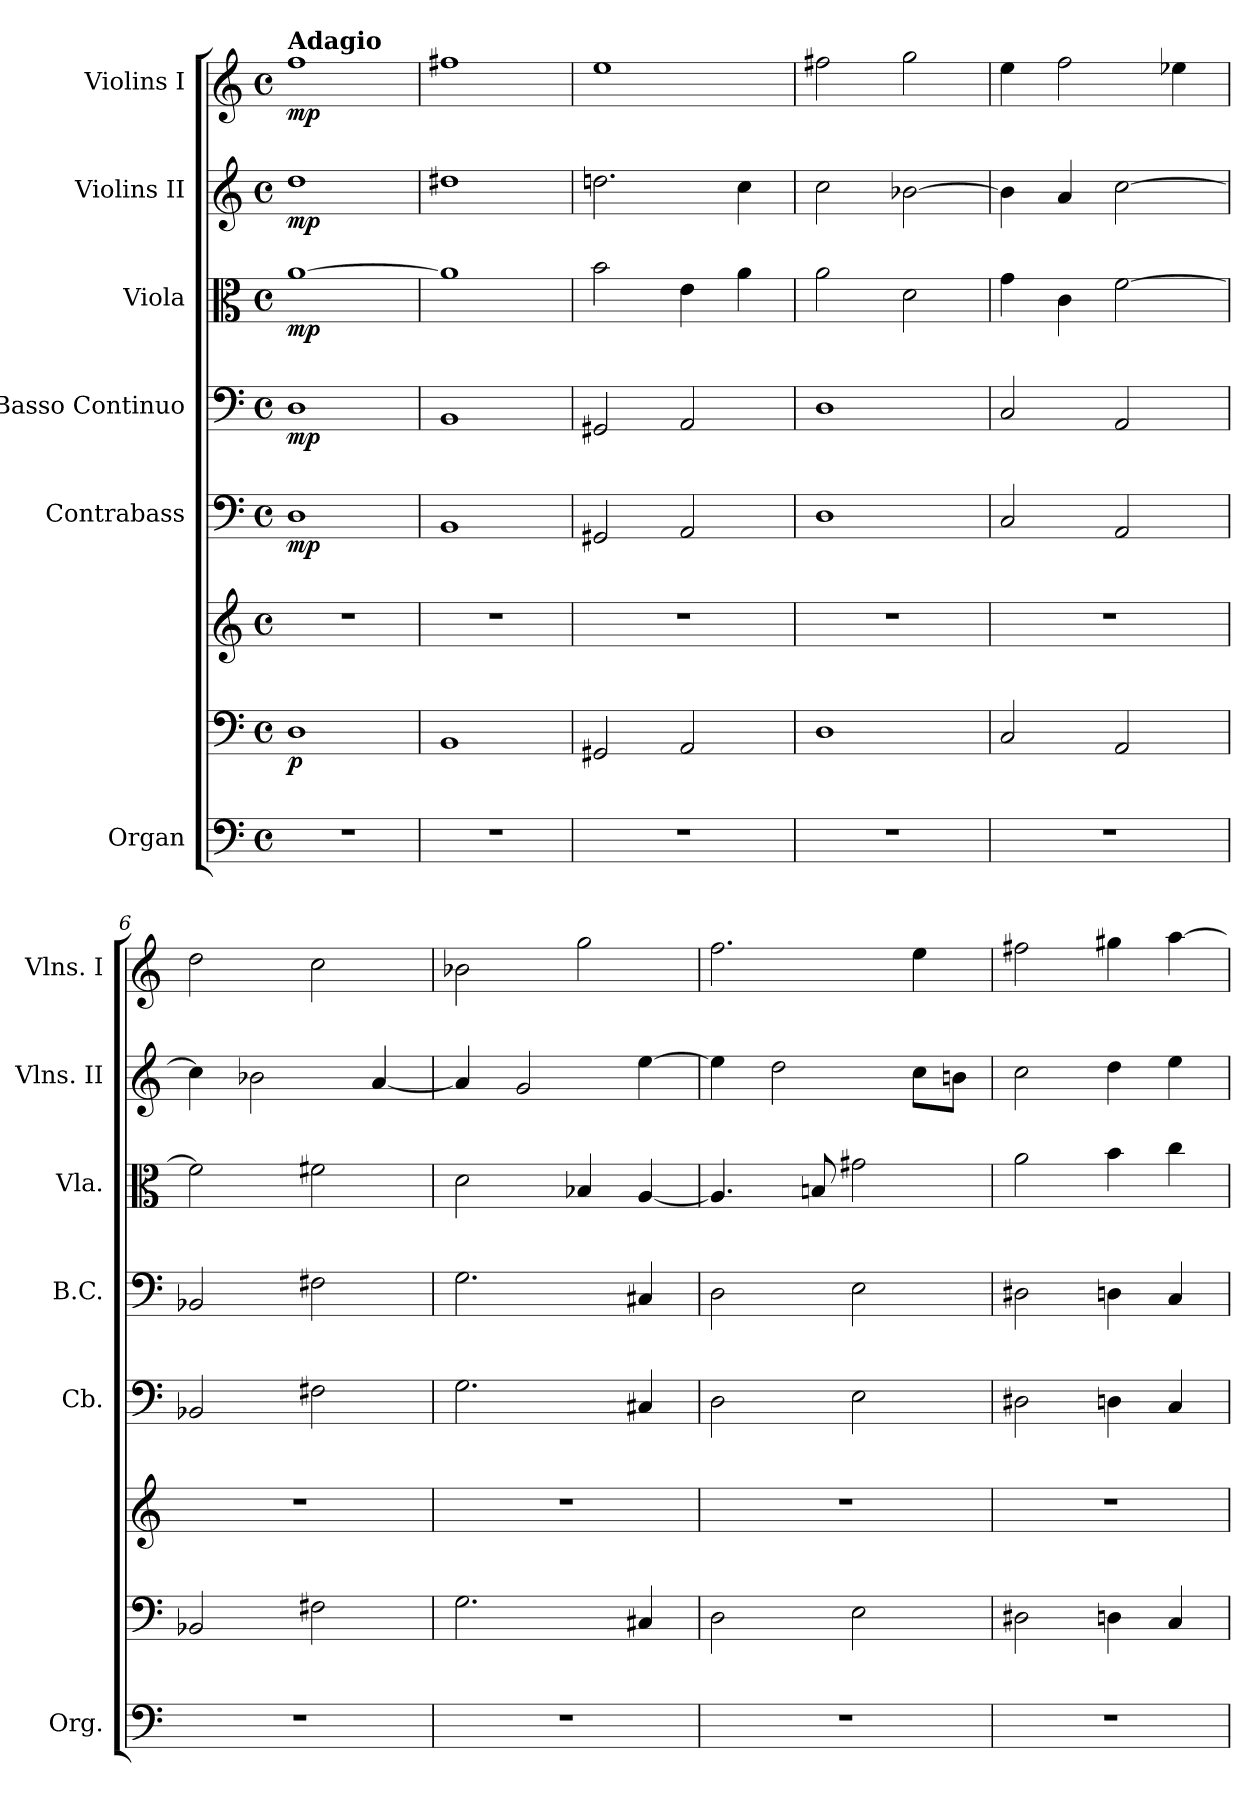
**kern	**kern	**kern	**dynam	**kern	**dynam	**kern	**dynam	**kern	**dynam	**kern	**dynam	**kern	**dynam
*part6	*part6	*part6	*part6	*part5	*part5	*part4	*part4	*part3	*part3	*part2	*part2	*part1	*part1
*staff8	*staff7	*staff6	*staff6/7/8	*staff5	*staff5	*staff4	*staff4	*staff3	*staff3	*staff2	*staff2	*staff1	*staff1
*I"Organ	*	*	*	*I"Contrabass	*	*I"Basso Continuo	*	*I"Viola	*	*I"Violins II	*	*I"Violins I	*
*I'Org.	*	*	*	*I'Cb.	*	*I'B.C.	*	*I'Vla.	*	*I'Vlns. II	*	*I'Vlns. I	*
*clefF4	*clefF4	*clefG2	*	*clefF4	*	*clefF4	*	*clefC3	*	*clefG2	*	*clefG2	*
*	*	*	*	*ITrd7c12	*	*	*	*	*	*	*	*	*
*k[]	*k[]	*k[]	*	*k[]	*	*k[]	*	*k[]	*	*k[]	*	*k[]	*
*M4/4	*M4/4	*M4/4	*	*M4/4	*	*M4/4	*	*M4/4	*	*M4/4	*	*M4/4	*
*met(c)	*met(c)	*met(c)	*	*met(c)	*	*met(c)	*	*met(c)	*	*met(c)	*	*met(c)	*
=1	=1	=1	=1	=1	=1	=1	=1	=1	=1	=1	=1	=1	=1
!	!	!	!	!	!	!	!	!	!	!	!	!LO:TX:a:B:t=Adagio	!
!	!	!	!LO:DY:b=2	!	!LO:DY:b	!	!LO:DY:b	!	!LO:DY:b	!	!LO:DY:b	!	!LO:DY:b
1r	1D	1r	p	1DD	mp	1D	mp	[1a	mp	1dd	mp	1ff	mp
=2	=2	=2	=2	=2	=2	=2	=2	=2	=2	=2	=2	=2	=2
1r	1BB	1r	.	1BBB	.	1BB	.	1a]	.	1dd#X	.	1ff#X	.
=3	=3	=3	=3	=3	=3	=3	=3	=3	=3	=3	=3	=3	=3
1r	2GG#X/	1r	.	2GGG#X/	.	2GG#X/	.	2b\	.	2.ddni\	.	1ee	.
.	2AA/	.	.	2AAA/	.	2AA/	.	4e\	.	.	.	.	.
.	.	.	.	.	.	.	.	4a\	.	4cc\	.	.	.
=4	=4	=4	=4	=4	=4	=4	=4	=4	=4	=4	=4	=4	=4
1r	1D	1r	.	1DD	.	1D	.	2a\	.	2cc\	.	2ff#X\	.
.	.	.	.	.	.	.	.	2d\	.	[2b-X\	.	2gg\	.
=5	=5	=5	=5	=5	=5	=5	=5	=5	=5	=5	=5	=5	=5
1r	2C/	1r	.	2CC/	.	2C/	.	4g\	.	4b-\]	.	4ee\	.
.	.	.	.	.	.	.	.	4c\	.	4a/	.	2ff\	.
.	2AA/	.	.	2AAA/	.	2AA/	.	[2f\	.	[2cc\	.	.	.
.	.	.	.	.	.	.	.	.	.	.	.	4ee-X\	.
=6	=6	=6	=6	=6	=6	=6	=6	=6	=6	=6	=6	=6	=6
1r	2BB-X/	1r	.	2BBB-X/	.	2BB-X/	.	2f\]	.	4cc\]	.	2dd\	.
.	.	.	.	.	.	.	.	.	.	2b-X\	.	.	.
.	2F#X\	.	.	2FF#X\	.	2F#X\	.	2f#X\	.	.	.	2cc\	.
.	.	.	.	.	.	.	.	.	.	[4a/	.	.	.
=7	=7	=7	=7	=7	=7	=7	=7	=7	=7	=7	=7	=7	=7
1r	2.G\	1r	.	2.GG\	.	2.G\	.	2d\	.	4a/]	.	2b-X\	.
.	.	.	.	.	.	.	.	.	.	2g/	.	.	.
.	.	.	.	.	.	.	.	4B-X/	.	.	.	2gg\	.
.	4C#X/	.	.	4CC#X/	.	4C#X/	.	[4A/	.	[4ee\	.	.	.
=8	=8	=8	=8	=8	=8	=8	=8	=8	=8	=8	=8	=8	=8
1r	2D\	1r	.	2DD\	.	2D\	.	4.A/]	.	4ee\]	.	2.ff\	.
.	.	.	.	.	.	.	.	.	.	2dd\	.	.	.
.	.	.	.	.	.	.	.	8Bni/	.	.	.	.	.
.	2E\	.	.	2EE\	.	2E\	.	2g#X\	.	.	.	.	.
.	.	.	.	.	.	.	.	.	.	8cc\L	.	4ee\	.
.	.	.	.	.	.	.	.	.	.	8bni\J	.	.	.
!!LO:LB:g=z
=9	=9	=9	=9	=9	=9	=9	=9	=9	=9	=9	=9	=9	=9
1r	2D#X\	1r	.	2DD#X\	.	2D#X\	.	2a\	.	2cc\	.	2ff#X\	.
.	4Dn\	.	.	4DDn\	.	4Dn\	.	4b\	.	4dd\	.	4gg#X\	.
.	4C/	.	.	4CC/	.	4C/	.	4cc\	.	4ee\	.	[4aa\	.
=	=	=	=	=	=	=	=	=	=	=	=	=	=
*-	*-	*-	*-	*-	*-	*-	*-	*-	*-	*-	*-	*-	*-
